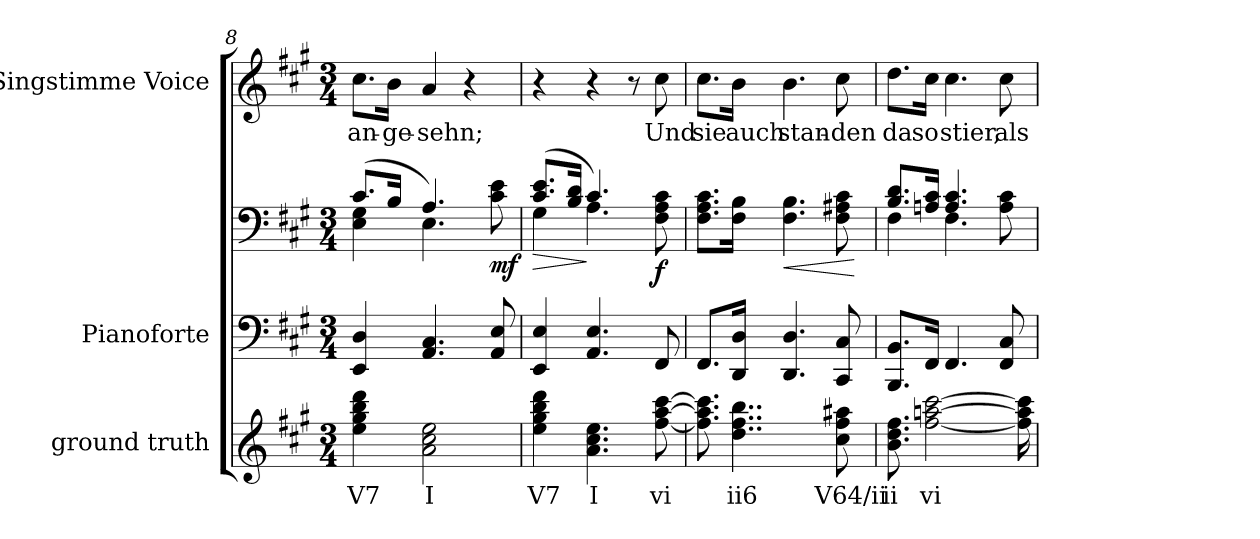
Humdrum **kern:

**kern	**text	**kern	**kern	**dynam	**kern	**text
*part3	*part3	*part2	*part2	*part2	*part1	*part1
*staff4	*staff4	*staff3	*staff2	*staff2/3	*staff1	*staff1
*I"ground truth	*	*I"Pianoforte	*	*	*I"Singstimme Voice	*
*	*	*I'Pno	*	*	*	*
*	*	*clefF4	*clefF4	*	*clefG2	*
*k[f#c#g#]	*	*k[f#c#g#]	*k[f#c#g#]	*	*k[f#c#g#]	*
*M3/4	*	*M3/4	*M3/4	*	*M3/4	*
=8	=8	=8	=8	=8	=8	=8
*	*	*	*^	*	*	*
!	!	!	!	!	!	!	!LO:LY:b
4ee 4gg# 4bb 4ddd	V7	4EE/ 4D/	(>8.c#/L	4E\ 4G#\	.	8.cc#\L	an-
!	!	!	!	!	!	!	!LO:LY:b
.	.	.	16B/Jk	.	.	16b\Jk	-ge-
!	!	!	!	!	!	!	!LO:LY:b
2a 2cc# 2ee	I	4.AA/ 4.C#/	4.A/)	4.E\	.	4a/	-sehn;
.	.	.	.	.	.	4r	.
!	!	!	!	!	!LO:DY:b	!	!
.	.	8AA/ 8E/	8ryy	8c#\ 8e\	mf	.	.
=9	=9	=9	=9	=9	=9	=9	=9
!	!	!	!	!	!LO:HP:b	!	!
4ee 4gg# 4bb 4ddd	V7	4EE/ 4E/	(>8.c#/ 8.e/L	4G#\	>	4r	.
.	.	.	16B/ 16d/Jk	.	.	.	.
4.a 4.cc# 4.ee	I	4.AA/ 4.E/	4.c#/)	4.A\	]	4r	.
.	.	.	.	.	.	8r	.
!	!	!	!	!	!LO:DY:b	!	!LO:LY:b
[8ff# [8aa [8ccc#	vi	8FF#/	8ryy	8F#\ 8A\ 8c#\	f	8cc#\	Und
*	*	*	*v	*v	*	*	*
=10	=10	=10	=10	=10	=10	=10
*	*	*	*^	*	*	*
!	!	!	!	!	!	!	!LO:LY:b
*	*	*	*v	*v	*	*	*
8.ff#] 8.aa] 8.ccc#]	.	8.FF#/L	8.F#\ 8.A\ 8.c#\L	.	8.cc#\L	sie
!	!	!	!	!	!	!LO:LY:b
4..dd 4..ff# 4..bb	ii6	16DD/ 16D/Jk	16F#\ 16B\Jk	.	16b\Jk	auch
!	!	!	!	!LO:HP:b	!	!
!	!	!	!	!	!	!LO:LY:b
.	.	4.DD/ 4.D/	4.F#\ 4.B\	<	4.b\	stan-
!	!	!	!	!	!	!LO:LY:b
8cc# 8ff# 8aa#X	V64/ii	8CC#/ 8C#/	8F#\ 8A#X\ 8c#\	.	8cc#\	-den
.	.	.	.	[	.	.
=11	=11	=11	=11	=11	=11	=11
*	*	*	*^	*	*	*
!	!	!	!	!	!	!	!LO:LY:b
8.b 8.dd 8.ff#	ii	8.BBB/ 8.BB/L	8.B/ 8.d/L	4F#\	.	8.dd\L	da
!	!	!	!	!	!	!	!LO:LY:b
[2ff# [2aan [2ccc#	vi	16FF#/Jk	16An/ 16c#/Jk	.	.	16cc#\Jk	so
!	!	!	!	!	!	!	!LO:LY:b
.	.	4.FF#/	4.A/ 4.c#/	4.F#\	.	4.cc#\	stier,
!	!	!	!	!	!	!	!LO:LY:b
.	.	8FF#/ 8C#/	8ryy	8A\ 8c#\	.	8cc#\	als
16ff#] 16aa] 16ccc#]	.	.	.	.	.	.	.
*	*	*	*v	*v	*	*	*
=	=	=	=	=	=	=
*-	*-	*-	*-	*-	*-	*-
